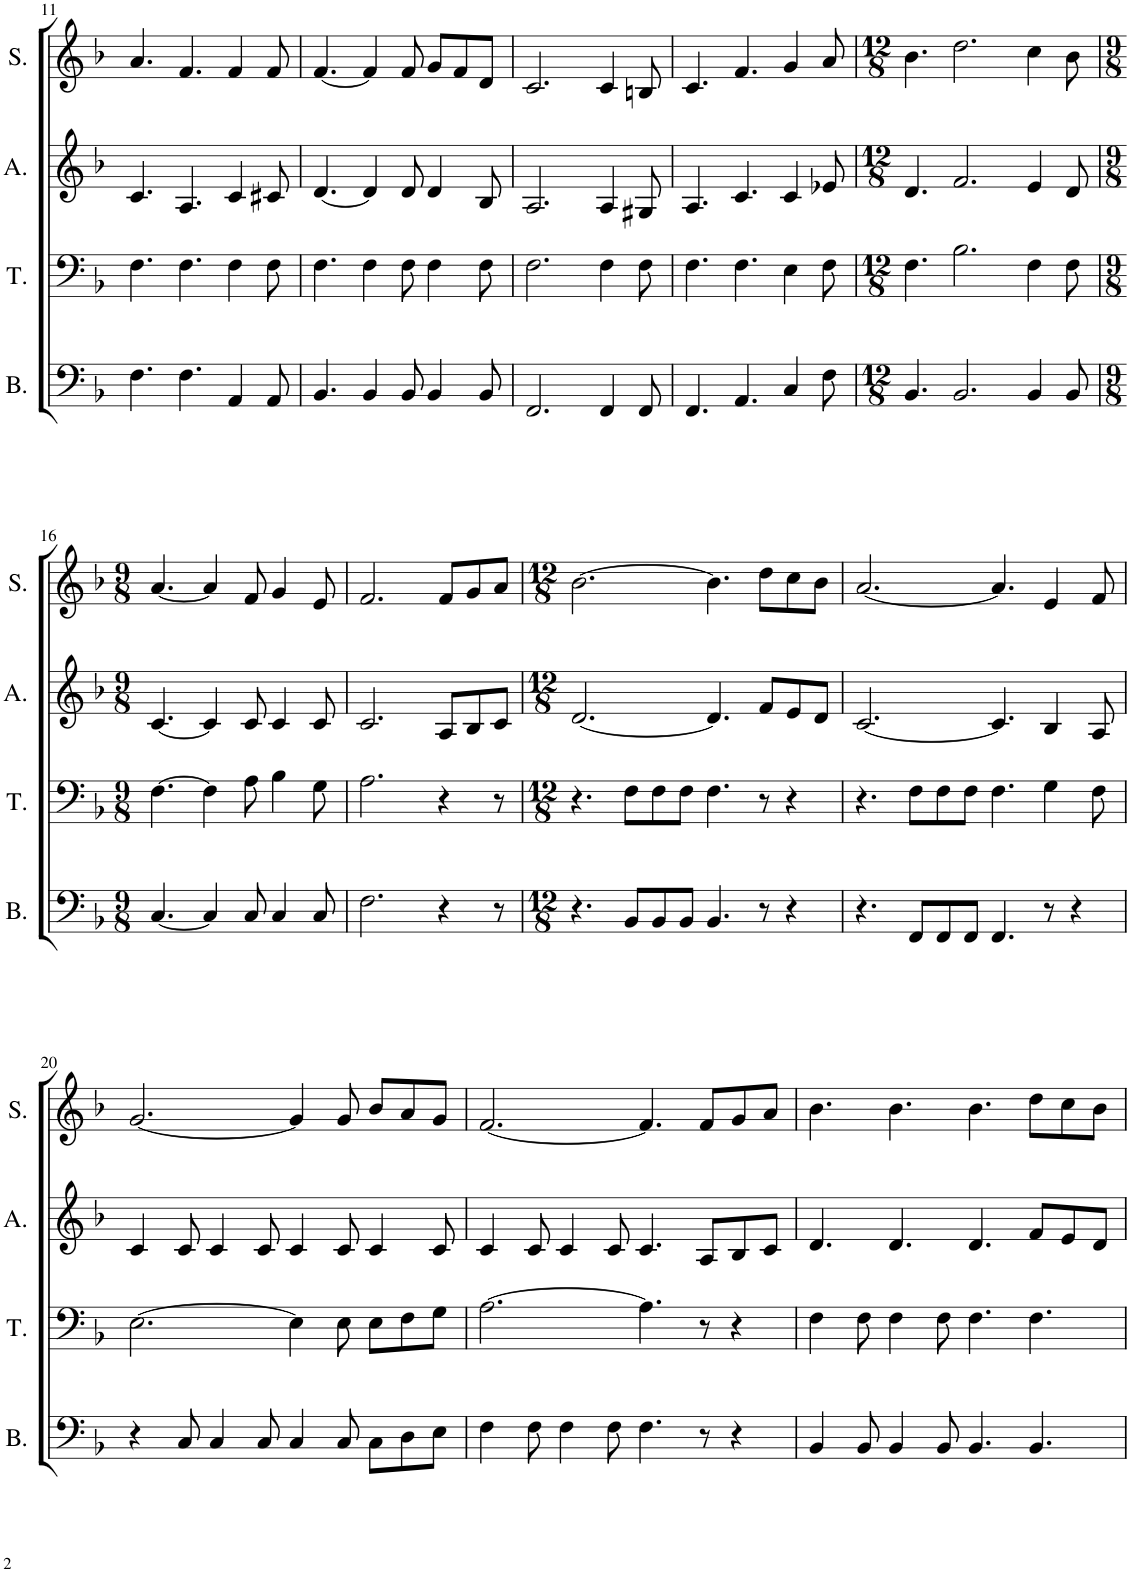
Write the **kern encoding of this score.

**kern	**kern	**kern	**kern
*part4	*part3	*part2	*part1
*staff4	*staff3	*staff2	*staff1
*I"Bass	*I"Tenor	*I"Alto	*I"Soprano
*I'B.	*I'T.	*I'A.	*I'S.
!!LO:PB:g=z
*clefF4	*clefF4	*clefG2	*clefG2
*k[b-]	*k[b-]	*k[b-]	*k[b-]
*M9/8	*M9/8	*M9/8	*M9/8
=11	=11	=11	=11
4.F\	4.F\	4.c/	4.a/
4.F\	4.F\	4.A/	4.f/
4AA/	4F\	4c/	4f/
8AA/	8F\	8c#X/	8f/
=12	=12	=12	=12
4.BB-/	4.F\	[4.d/	[4.f/
4BB-/	4F\	4d/]	4f/]
8BB-/	8F\	8d/	8f/
4BB-/	4F\	4d/	8g/L
.	.	.	8f/
8BB-/	8F\	8B-/	8d/J
=13	=13	=13	=13
2.FF/	2.F\	2.A/	2.c/
4FF/	4F\	4A/	4c/
8FF/	8F\	8G#X/	8Bn/
=14	=14	=14	=14
4.FF/	4.F\	4.A/	4.c/
4.AA/	4.F\	4.c/	4.f/
4C/	4E\	4c/	4g/
8F\	8F\	8e-X/	8a/
=15	=15	=15	=15
*M12/8	*M12/8	*M12/8	*M12/8
4.BB-/	4.F\	4.d/	4.b-\
2.BB-/	2.B-\	2.f/	2.dd\
4BB-/	4F\	4e/	4cc\
8BB-/	8F\	8d/	8b-\
!!LO:LB:g=z
=16	=16	=16	=16
*M9/8	*M9/8	*M9/8	*M9/8
[4.C/	[4.F\	[4.c/	[4.a/
4C/]	4F\]	4c/]	4a/]
8C/	8A\	8c/	8f/
4C/	4B-\	4c/	4g/
8C/	8G\	8c/	8e/
=17	=17	=17	=17
2.F\	2.A\	2.c/	2.f/
4r	4r	8A/L	8f/L
.	.	8B-/	8g/
8r	8r	8c/J	8a/J
=18	=18	=18	=18
*M12/8	*M12/8	*M12/8	*M12/8
4.r	4.r	[2.d/	[2.b-\
8BB-/L	8F\L	.	.
8BB-/	8F\	.	.
8BB-/J	8F\J	.	.
4.BB-/	4.F\	4.d/]	4.b-\]
8r	8r	8f/L	8dd\L
4r	4r	8e/	8cc\
.	.	8d/J	8b-\J
=19	=19	=19	=19
4.r	4.r	[2.c/	[2.a/
8FF/L	8F\L	.	.
8FF/	8F\	.	.
8FF/J	8F\J	.	.
4.FF/	4.F\	4.c/]	4.a/]
8r	4G\	4B-/	4e/
4r	.	.	.
.	8F\	8A/	8f/
!!LO:LB:g=z
=20	=20	=20	=20
4r	[2.E\	4c/	[2.g/
8C/	.	8c/	.
4C/	.	4c/	.
8C/	.	8c/	.
4C/	4E\]	4c/	4g/]
8C/	8E\	8c/	8g/
8C\L	8E\L	4c/	8b-/L
8D\	8F\	.	8a/
8E\J	8G\J	8c/	8g/J
=21	=21	=21	=21
4F\	[2.A\	4c/	[2.f/
8F\	.	8c/	.
4F\	.	4c/	.
8F\	.	8c/	.
4.F\	4.A\]	4.c/	4.f/]
8r	8r	8A/L	8f/L
4r	4r	8B-/	8g/
.	.	8c/J	8a/J
=22	=22	=22	=22
4BB-/	4F\	4.d/	4.b-\
8BB-/	8F\	.	.
4BB-/	4F\	4.d/	4.b-\
8BB-/	8F\	.	.
4.BB-/	4.F\	4.d/	4.b-\
4.BB-/	4.F\	8f/L	8dd\L
.	.	8e/	8cc\
.	.	8d/J	8b-\J
=	=	=	=
*-	*-	*-	*-
